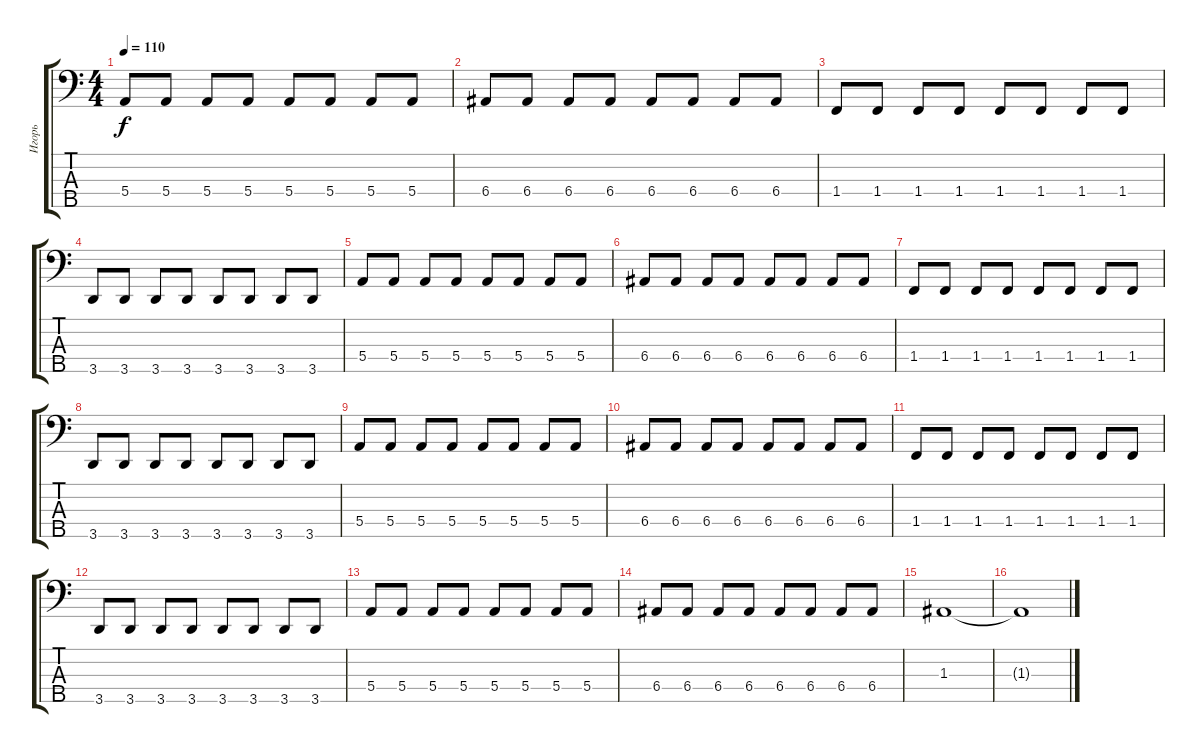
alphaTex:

\track ("Игорь" "Игорь") {instrument electricbassfinger}
\staff {score tabs}
\tuning (G2 D2 A1 E1 B0) {hide}
\ts (4 4)
\tempo 110
\clef f4
\ks c
5.4.8{dy f} 5.4.8 5.4.8 5.4.8 5.4.8 5.4.8 5.4.8 5.4.8 |
6.4.8 6.4.8 6.4.8 6.4.8 6.4.8 6.4.8 6.4.8 6.4.8 |
1.4.8 1.4.8 1.4.8 1.4.8 1.4.8 1.4.8 1.4.8 1.4.8 |
3.5.8 3.5.8 3.5.8 3.5.8 3.5.8 3.5.8 3.5.8 3.5.8 |
5.4.8 5.4.8 5.4.8 5.4.8 5.4.8 5.4.8 5.4.8 5.4.8 |
6.4.8 6.4.8 6.4.8 6.4.8 6.4.8 6.4.8 6.4.8 6.4.8 |
1.4.8 1.4.8 1.4.8 1.4.8 1.4.8 1.4.8 1.4.8 1.4.8 |
3.5.8 3.5.8 3.5.8 3.5.8 3.5.8 3.5.8 3.5.8 3.5.8 |
5.4.8 5.4.8 5.4.8 5.4.8 5.4.8 5.4.8 5.4.8 5.4.8 |
6.4.8 6.4.8 6.4.8 6.4.8 6.4.8 6.4.8 6.4.8 6.4.8 |
1.4.8 1.4.8 1.4.8 1.4.8 1.4.8 1.4.8 1.4.8 1.4.8 |
3.5.8 3.5.8 3.5.8 3.5.8 3.5.8 3.5.8 3.5.8 3.5.8 |
5.4.8 5.4.8 5.4.8 5.4.8 5.4.8 5.4.8 5.4.8 5.4.8 |
6.4.8 6.4.8 6.4.8 6.4.8 6.4.8 6.4.8 6.4.8 6.4.8 |
1.3.1 |
1.3{t}.1
